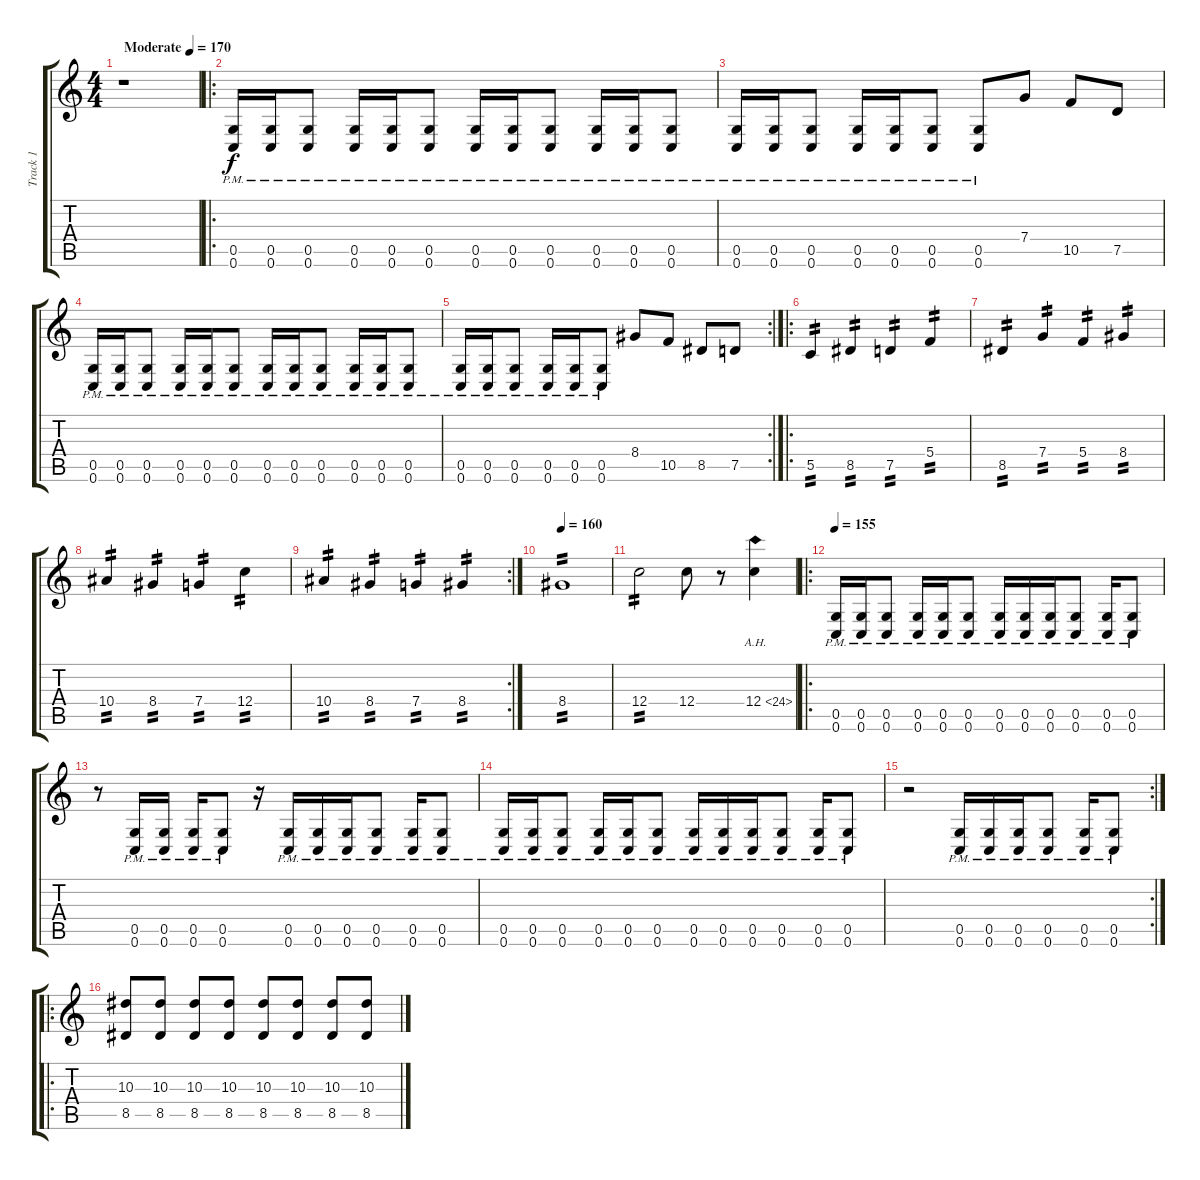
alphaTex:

\track ("Track 1" "Track 1") {instrument distortionguitar}
\staff {score tabs}
\tuning (D4 A3 F3 C3 G2 C2) {hide}
\ts (4 4)
\tempo (170 "Moderate")
\clef g2
\ks c
r.1{dy f instrument distortionguitar} |
\ro
(0.5{pm} 0.6{pm}).16 (0.5{pm} 0.6{pm}).16 (0.5{pm} 0.6{pm}).8 (0.5{pm} 0.6{pm}).16 (0.5{pm} 0.6{pm}).16 (0.5{pm} 0.6{pm}).8 (0.5{pm} 0.6{pm}).16 (0.5{pm} 0.6{pm}).16 (0.5{pm} 0.6{pm}).8 (0.5{pm} 0.6{pm}).16 (0.5{pm} 0.6{pm}).16 (0.5{pm} 0.6{pm}).8 |
(0.5{pm} 0.6{pm}).16 (0.5{pm} 0.6{pm}).16 (0.5{pm} 0.6{pm}).8 (0.5{pm} 0.6{pm}).16 (0.5{pm} 0.6{pm}).16 (0.5{pm} 0.6{pm}).8 (0.5 0.6{pm}).8 7.4.8 10.5.8 7.5.8 |
(0.5{pm} 0.6{pm}).16 (0.5{pm} 0.6{pm}).16 (0.5{pm} 0.6{pm}).8 (0.5{pm} 0.6{pm}).16 (0.5{pm} 0.6{pm}).16 (0.5{pm} 0.6{pm}).8 (0.5{pm} 0.6{pm}).16 (0.5{pm} 0.6{pm}).16 (0.5{pm} 0.6{pm}).8 (0.5{pm} 0.6{pm}).16 (0.5{pm} 0.6{pm}).16 (0.5{pm} 0.6{pm}).8 |
\rc 2
(0.5{pm} 0.6{pm}).16 (0.5{pm} 0.6{pm}).16 (0.5{pm} 0.6{pm}).8 (0.5{pm} 0.6{pm}).16 (0.5{pm} 0.6{pm}).16 (0.5{pm} 0.6{pm}).8 8.4.8 10.5.8 8.5.8 7.5.8 |
\ro
5.5.4{tp 2} 8.5.4{tp 2} 7.5.4{tp 2} 5.4.4{tp 2} |
8.5.4{tp 2} 7.4.4{tp 2} 5.4.4{tp 2} 8.4.4{tp 2} |
10.4.4{tp 2} 8.4.4{tp 2} 7.4.4{tp 2} 12.4.4{tp 2} |
\rc 2
10.4.4{tp 2} 8.4.4{tp 2} 7.4.4{tp 2} 8.4.4{tp 2} |
\tempo 160
8.4.1{tp 2} |
12.4.2{tp 2} 12.4.8 r.8 12.4{ah 12}.4 |
\ro
\tempo 155
(0.5{pm} 0.6{pm}).16 (0.5{pm} 0.6{pm}).16 (0.5{pm} 0.6{pm}).8 (0.5{pm} 0.6{pm}).16 (0.5{pm} 0.6{pm}).16 (0.5{pm} 0.6{pm}).8 (0.5{pm} 0.6{pm}).16 (0.5{pm} 0.6{pm}).16 (0.5{pm} 0.6{pm}).16 (0.5{pm} 0.6{pm}).8 (0.5{pm} 0.6{pm}).16 (0.5{pm} 0.6{pm}).8 |
r.8 (0.5{pm} 0.6{pm}).16 (0.5{pm} 0.6{pm}).16 (0.5{pm} 0.6{pm}).16 (0.5{pm} 0.6{pm}).8 r.16 (0.5{pm} 0.6{pm}).16 (0.5{pm} 0.6{pm}).16 (0.5{pm} 0.6{pm}).16 (0.5{pm} 0.6{pm}).8 (0.5{pm} 0.6{pm}).16 (0.5{pm} 0.6{pm}).8 |
(0.5{pm} 0.6{pm}).16 (0.5{pm} 0.6{pm}).16 (0.5{pm} 0.6{pm}).8 (0.5{pm} 0.6{pm}).16 (0.5{pm} 0.6{pm}).16 (0.5{pm} 0.6{pm}).8 (0.5{pm} 0.6{pm}).16 (0.5{pm} 0.6{pm}).16 (0.5{pm} 0.6{pm}).16 (0.5{pm} 0.6{pm}).8 (0.5{pm} 0.6{pm}).16 (0.5{pm} 0.6{pm}).8 |
\rc 2
r.2 (0.5{pm} 0.6{pm}).16 (0.5{pm} 0.6{pm}).16 (0.5{pm} 0.6{pm}).16 (0.5{pm} 0.6{pm}).8 (0.5{pm} 0.6{pm}).16 (0.5{pm} 0.6{pm}).8 |
\ro
(10.3 8.5).8 (10.3 8.5).8 (10.3 8.5).8 (10.3 8.5).8 (10.3 8.5).8 (10.3 8.5).8 (10.3 8.5).8 (10.3 8.5).8
